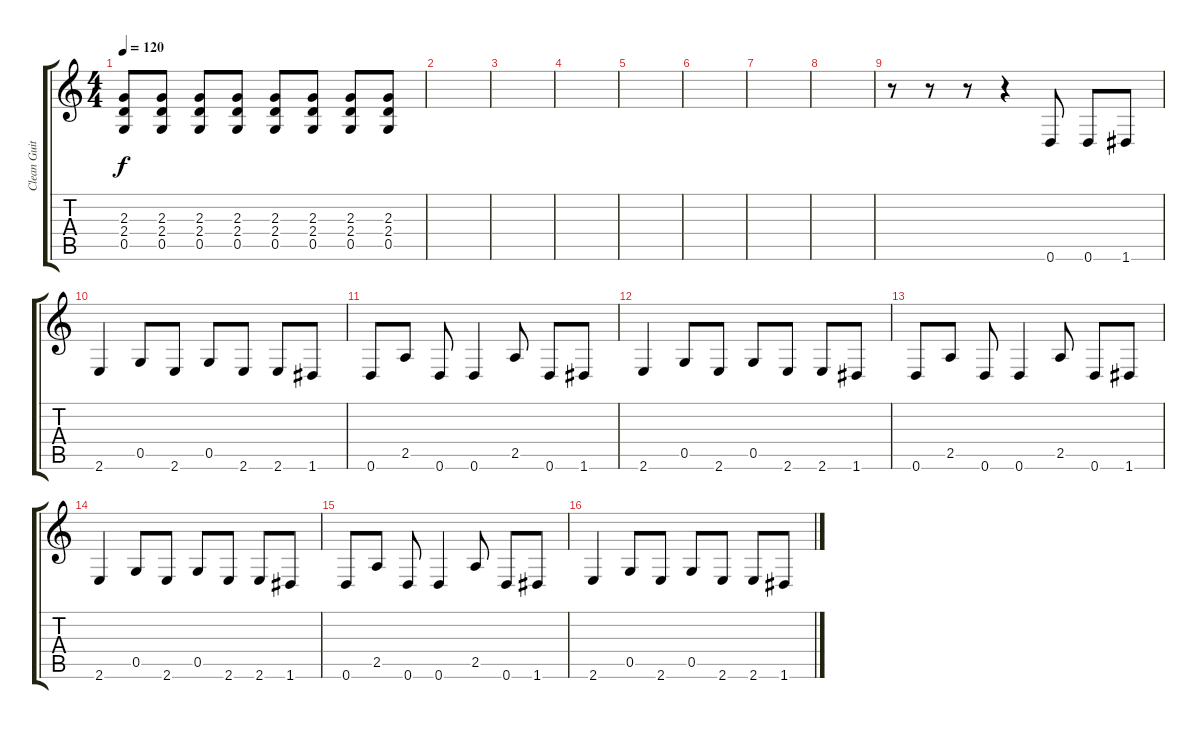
\track ("Clean Guitar" "Clean Guit") {instrument electricguitarclean}
\staff {score tabs}
\tuning (D4 A3 F3 C3 G2 D2) {hide}
\ts (4 4)
\tempo 120
\clef g2
\ks c
(2.3 2.4 0.5).8{dy f} (2.3 2.4 0.5).8 (2.3 2.4 0.5).8 (2.3 2.4 0.5).8 (2.3 2.4 0.5).8 (2.3 2.4 0.5).8 (2.3 2.4 0.5).8 (2.3 2.4 0.5).8 |
|
|
|
|
|
|
|
r.8 r.8 r.8 r.4 0.6.8 0.6.8 1.6.8 |
2.6.4 0.5.8 2.6.8 0.5.8 2.6.8 2.6.8 1.6.8 |
0.6.8 2.5.8 0.6.8 0.6.4 2.5.8 0.6.8 1.6.8 |
2.6.4 0.5.8 2.6.8 0.5.8 2.6.8 2.6.8 1.6.8 |
0.6.8 2.5.8 0.6.8 0.6.4 2.5.8 0.6.8 1.6.8 |
2.6.4 0.5.8 2.6.8 0.5.8 2.6.8 2.6.8 1.6.8 |
0.6.8 2.5.8 0.6.8 0.6.4 2.5.8 0.6.8 1.6.8 |
2.6.4 0.5.8 2.6.8 0.5.8 2.6.8 2.6.8 1.6.8
